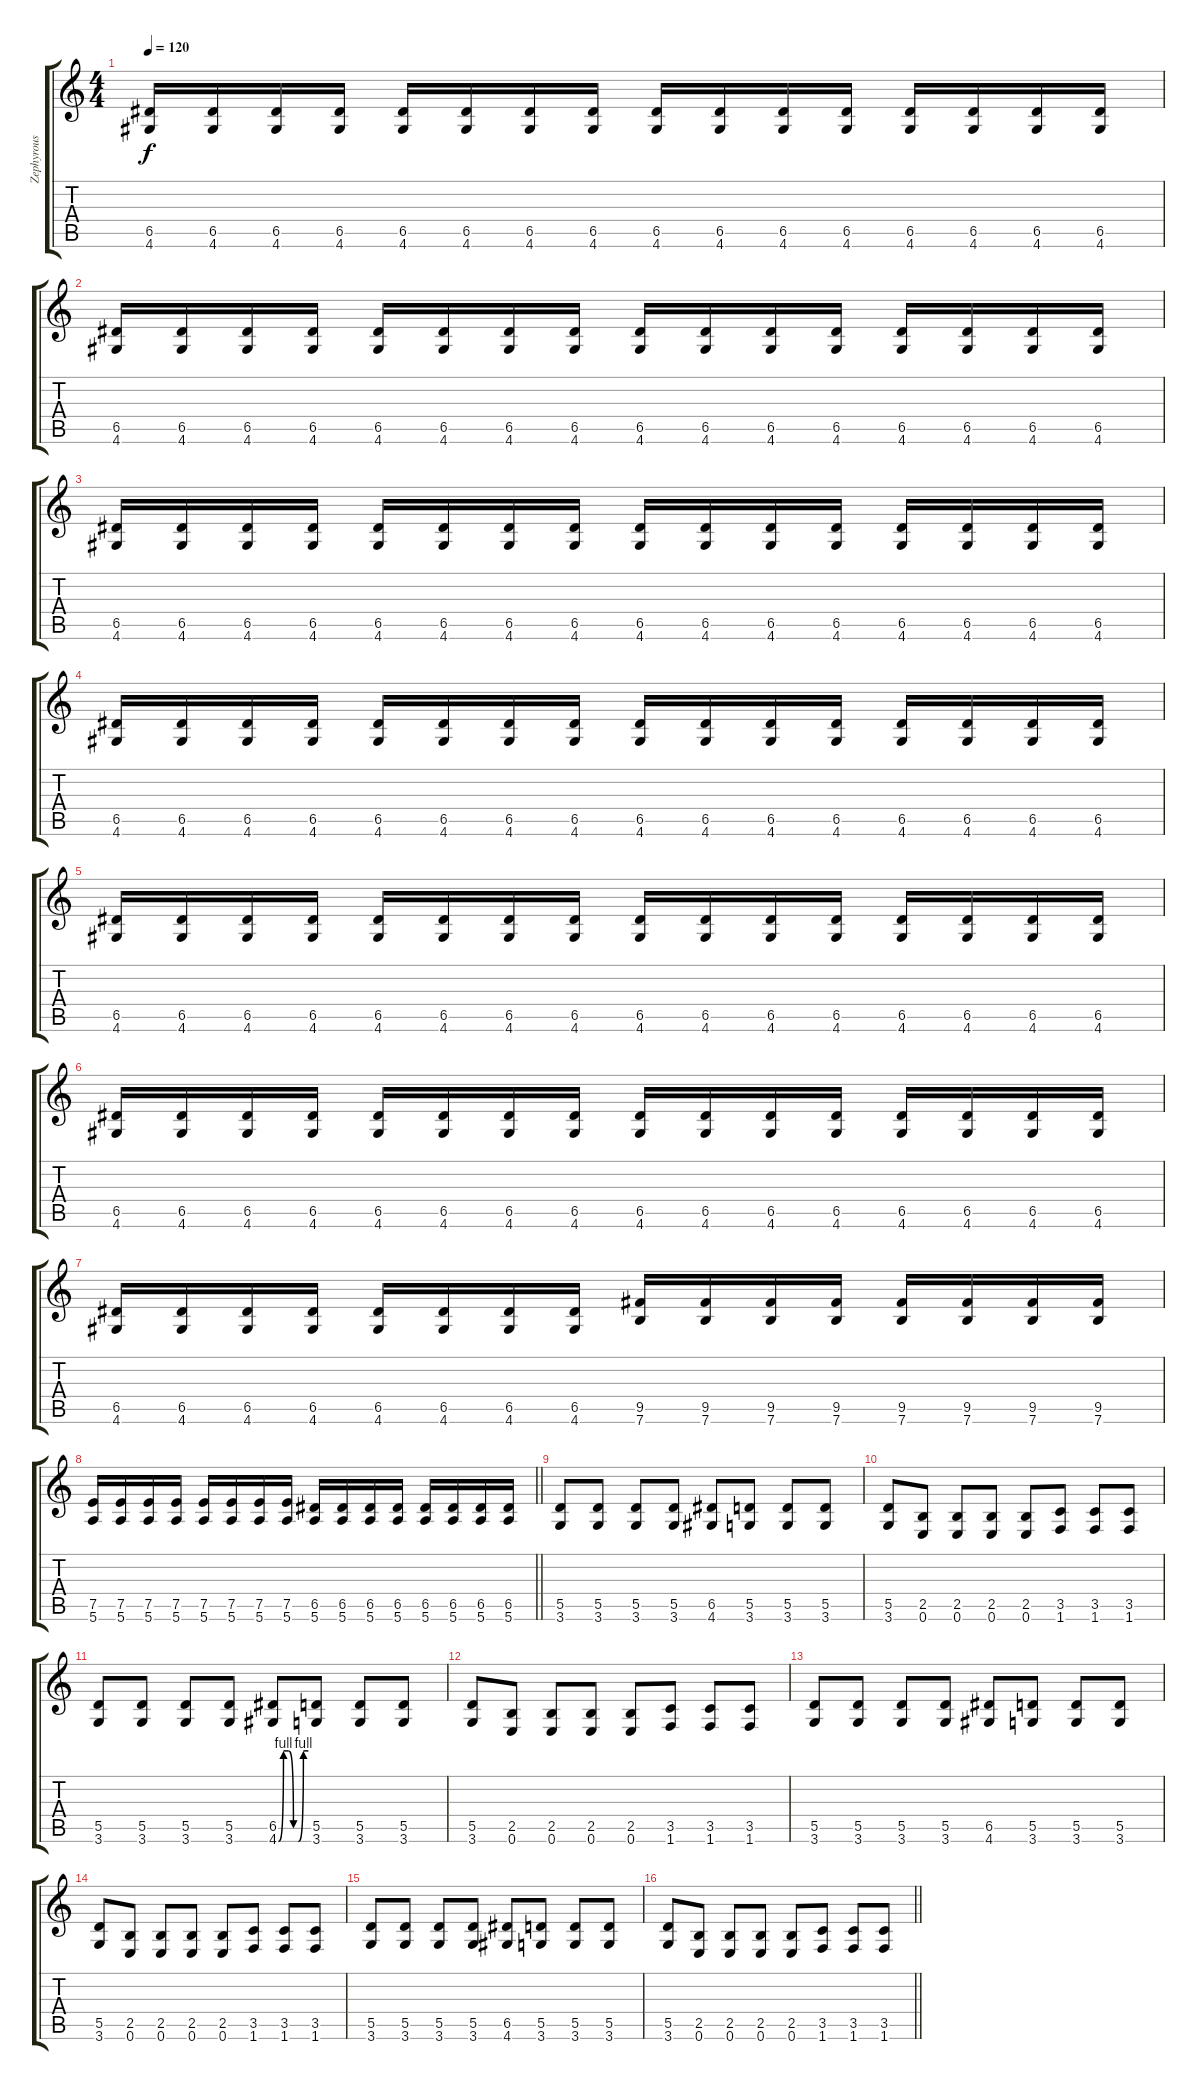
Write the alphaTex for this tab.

\track ("Zephyrous" "Zephyrous") {instrument overdrivenguitar}
\staff {score tabs}
\tuning (E4 B3 G3 D3 A2 E2) {hide}
\ts (4 4)
\tempo 120
\clef g2
\ks c
(6.5 4.6).16{dy f} (6.5 4.6).16 (6.5 4.6).16 (6.5 4.6).16 (6.5 4.6).16 (6.5 4.6).16 (6.5 4.6).16 (6.5 4.6).16 (6.5 4.6).16 (6.5 4.6).16 (6.5 4.6).16 (6.5 4.6).16 (6.5 4.6).16 (6.5 4.6).16 (6.5 4.6).16 (6.5 4.6).16 |
(6.5 4.6).16 (6.5 4.6).16 (6.5 4.6).16 (6.5 4.6).16 (6.5 4.6).16 (6.5 4.6).16 (6.5 4.6).16 (6.5 4.6).16 (6.5 4.6).16 (6.5 4.6).16 (6.5 4.6).16 (6.5 4.6).16 (6.5 4.6).16 (6.5 4.6).16 (6.5 4.6).16 (6.5 4.6).16 |
(6.5 4.6).16 (6.5 4.6).16 (6.5 4.6).16 (6.5 4.6).16 (6.5 4.6).16 (6.5 4.6).16 (6.5 4.6).16 (6.5 4.6).16 (6.5 4.6).16 (6.5 4.6).16 (6.5 4.6).16 (6.5 4.6).16 (6.5 4.6).16 (6.5 4.6).16 (6.5 4.6).16 (6.5 4.6).16 |
(6.5 4.6).16 (6.5 4.6).16 (6.5 4.6).16 (6.5 4.6).16 (6.5 4.6).16 (6.5 4.6).16 (6.5 4.6).16 (6.5 4.6).16 (6.5 4.6).16 (6.5 4.6).16 (6.5 4.6).16 (6.5 4.6).16 (6.5 4.6).16 (6.5 4.6).16 (6.5 4.6).16 (6.5 4.6).16 |
(6.5 4.6).16 (6.5 4.6).16 (6.5 4.6).16 (6.5 4.6).16 (6.5 4.6).16 (6.5 4.6).16 (6.5 4.6).16 (6.5 4.6).16 (6.5 4.6).16 (6.5 4.6).16 (6.5 4.6).16 (6.5 4.6).16 (6.5 4.6).16 (6.5 4.6).16 (6.5 4.6).16 (6.5 4.6).16 |
(6.5 4.6).16 (6.5 4.6).16 (6.5 4.6).16 (6.5 4.6).16 (6.5 4.6).16 (6.5 4.6).16 (6.5 4.6).16 (6.5 4.6).16 (6.5 4.6).16 (6.5 4.6).16 (6.5 4.6).16 (6.5 4.6).16 (6.5 4.6).16 (6.5 4.6).16 (6.5 4.6).16 (6.5 4.6).16 |
(6.5 4.6).16 (6.5 4.6).16 (6.5 4.6).16 (6.5 4.6).16 (6.5 4.6).16 (6.5 4.6).16 (6.5 4.6).16 (6.5 4.6).16 (9.5 7.6).16 (9.5 7.6).16 (9.5 7.6).16 (9.5 7.6).16 (9.5 7.6).16 (9.5 7.6).16 (9.5 7.6).16 (9.5 7.6).16 |
\barLineRight lightlight
(7.5 5.6).16 (7.5 5.6).16 (7.5 5.6).16 (7.5 5.6).16 (7.5 5.6).16 (7.5 5.6).16 (7.5 5.6).16 (7.5 5.6).16 (6.5 5.6).16 (6.5 5.6).16 (6.5 5.6).16 (6.5 5.6).16 (6.5 5.6).16 (6.5 5.6).16 (6.5 5.6).16 (6.5 5.6).16 |
(5.5 3.6).8 (5.5 3.6).8 (5.5 3.6).8 (5.5 3.6).8 (6.5 4.6).8 (5.5 3.6).8 (5.5 3.6).8 (5.5 3.6).8 |
(5.5 3.6).8 (2.5 0.6).8 (2.5 0.6).8 (2.5 0.6).8 (2.5 0.6).8 (3.5 1.6).8 (3.5 1.6).8 (3.5 1.6).8 |
(5.5 3.6).8 (5.5 3.6).8 (5.5 3.6).8 (5.5 3.6).8 (6.5 4.6{be (custom 0 0 10 4 20 4 30 0 40 0 50 4 60 4)}).8 (5.5 3.6).8 (5.5 3.6).8 (5.5 3.6).8 |
(5.5 3.6).8 (2.5 0.6).8 (2.5 0.6).8 (2.5 0.6).8 (2.5 0.6).8 (3.5 1.6).8 (3.5 1.6).8 (3.5 1.6).8 |
(5.5 3.6).8 (5.5 3.6).8 (5.5 3.6).8 (5.5 3.6).8 (6.5 4.6).8 (5.5 3.6).8 (5.5 3.6).8 (5.5 3.6).8 |
(5.5 3.6).8 (2.5 0.6).8 (2.5 0.6).8 (2.5 0.6).8 (2.5 0.6).8 (3.5 1.6).8 (3.5 1.6).8 (3.5 1.6).8 |
(5.5 3.6).8 (5.5 3.6).8 (5.5 3.6).8 (5.5 3.6).8 (6.5 4.6).8 (5.5 3.6).8 (5.5 3.6).8 (5.5 3.6).8 |
\barLineRight lightlight
(5.5 3.6).8 (2.5 0.6).8 (2.5 0.6).8 (2.5 0.6).8 (2.5 0.6).8 (3.5 1.6).8 (3.5 1.6).8 (3.5 1.6).8
